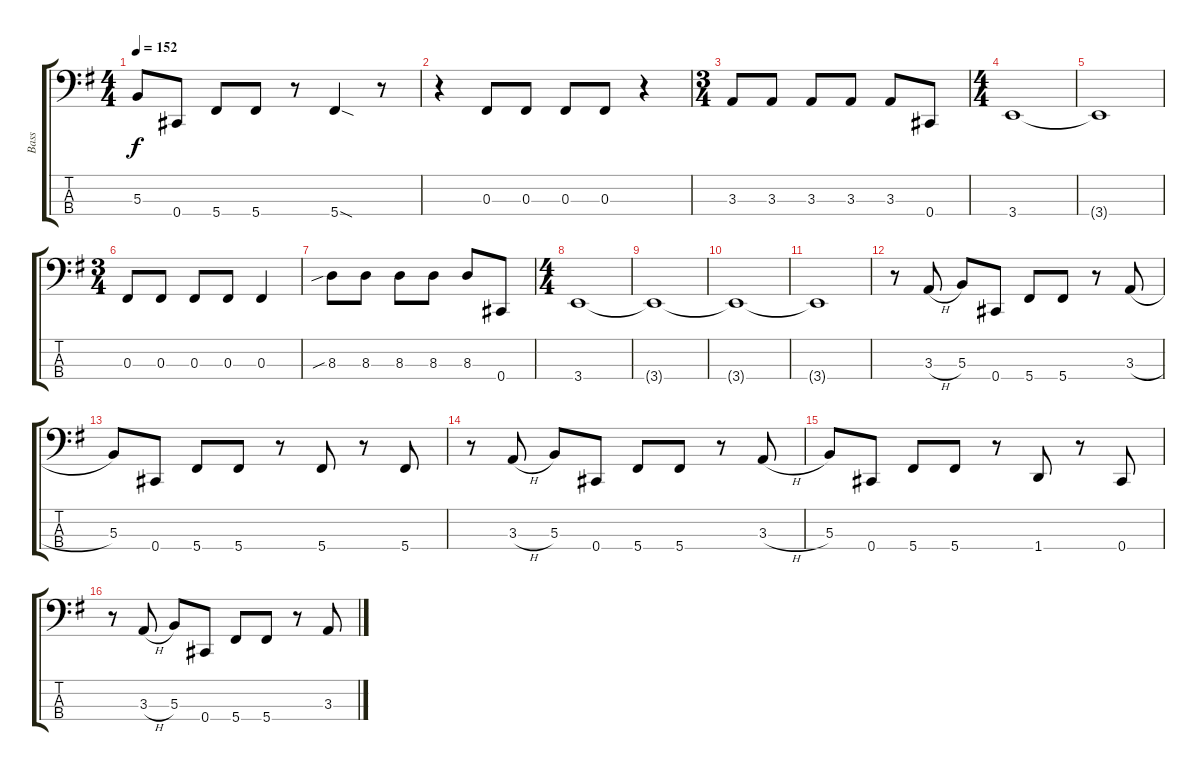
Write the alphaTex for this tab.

\track ("Bass" "Bass") {instrument electricbasspick}
\staff {score tabs}
\tuning (E2 B1 Gb1 Db1) {hide}
\ts (4 4)
\tempo 152
\clef f4
\ks eminor
5.3.8{dy f} 0.4.8 5.4.8 5.4.8 r.8 5.4{sod}.4 r.8 |
r.4 0.3.8 0.3.8 0.3.8 0.3.8 r.4 |
\ts (3 4)
3.3.8 3.3.8 3.3.8 3.3.8 3.3.8 0.4.8 |
\ts (4 4)
3.4.1 |
3.4{t}.1 |
\ts (3 4)
0.3.8 0.3.8 0.3.8 0.3.8 0.3.4 |
8.3{sib}.8 8.3.8 8.3.8 8.3.8 8.3.8 0.4.8 |
\ts (4 4)
3.4.1 |
3.4{t}.1 |
3.4{t}.1 |
3.4{t}.1 |
r.8 3.3{h}.8 5.3.8 0.4.8 5.4.8 5.4.8 r.8 3.3{h}.8 |
5.3.8 0.4.8 5.4.8 5.4.8 r.8 5.4.8 r.8 5.4.8 |
r.8 3.3{h}.8 5.3.8 0.4.8 5.4.8 5.4.8 r.8 3.3{h}.8 |
5.3.8 0.4.8 5.4.8 5.4.8 r.8 1.4.8 r.8 0.4.8 |
r.8 3.3{h}.8 5.3.8 0.4.8 5.4.8 5.4.8 r.8 3.3{h}.8
